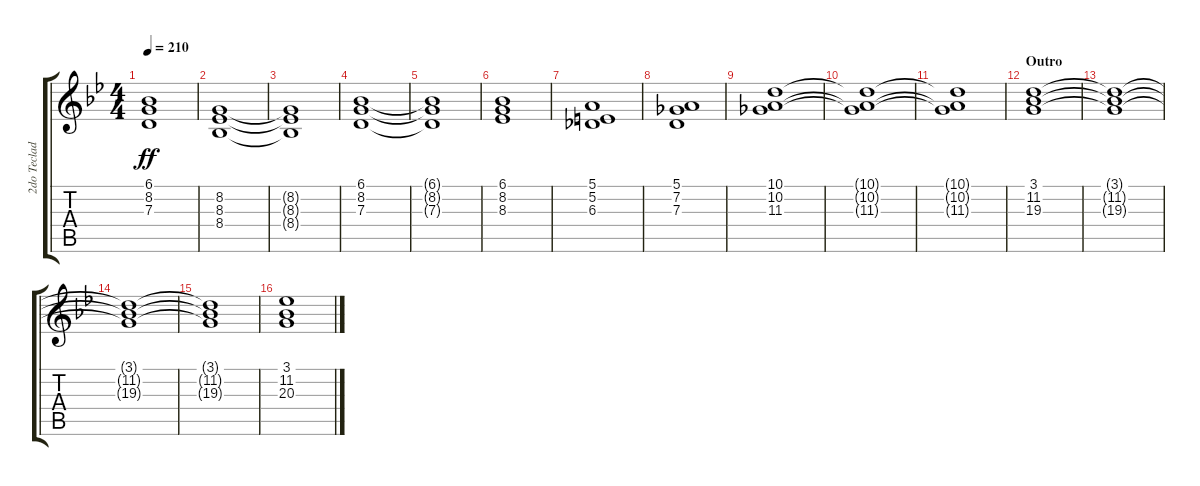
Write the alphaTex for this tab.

\track ("2do Teclado" "2do Teclad") {instrument stringensemble1}
\staff {score tabs}
\tuning (E4 B3 G3 D3 A2 E2) {hide}
\ts (4 4)
\tempo 210
\clef g2
\ks gminor
(6.1{t} 8.2{t} 7.3{t}).1{dy ff} |
(8.2 8.3 8.4).1 |
(8.2{t} 8.3{t} 8.4{t}).1 |
(6.1 8.2 7.3).1 |
(6.1{t} 8.2{t} 7.3{t}).1 |
(6.1 8.2 8.3).1 |
(5.1 5.2 6.3).1 |
(5.1 7.2 7.3).1 |
(10.1 10.2 11.3).1 |
(10.1{t} 10.2{t} 11.3{t}).1 |
(10.1{t} 10.2{t} 11.3{t}).1 |
\section ("" "Outro")
(3.1 11.2 19.3).1 |
(3.1{t} 11.2{t} 19.3{t}).1 |
(3.1{t} 11.2{t} 19.3{t}).1 |
(3.1{t} 11.2{t} 19.3{t}).1 |
(3.1 11.2 20.3).1
